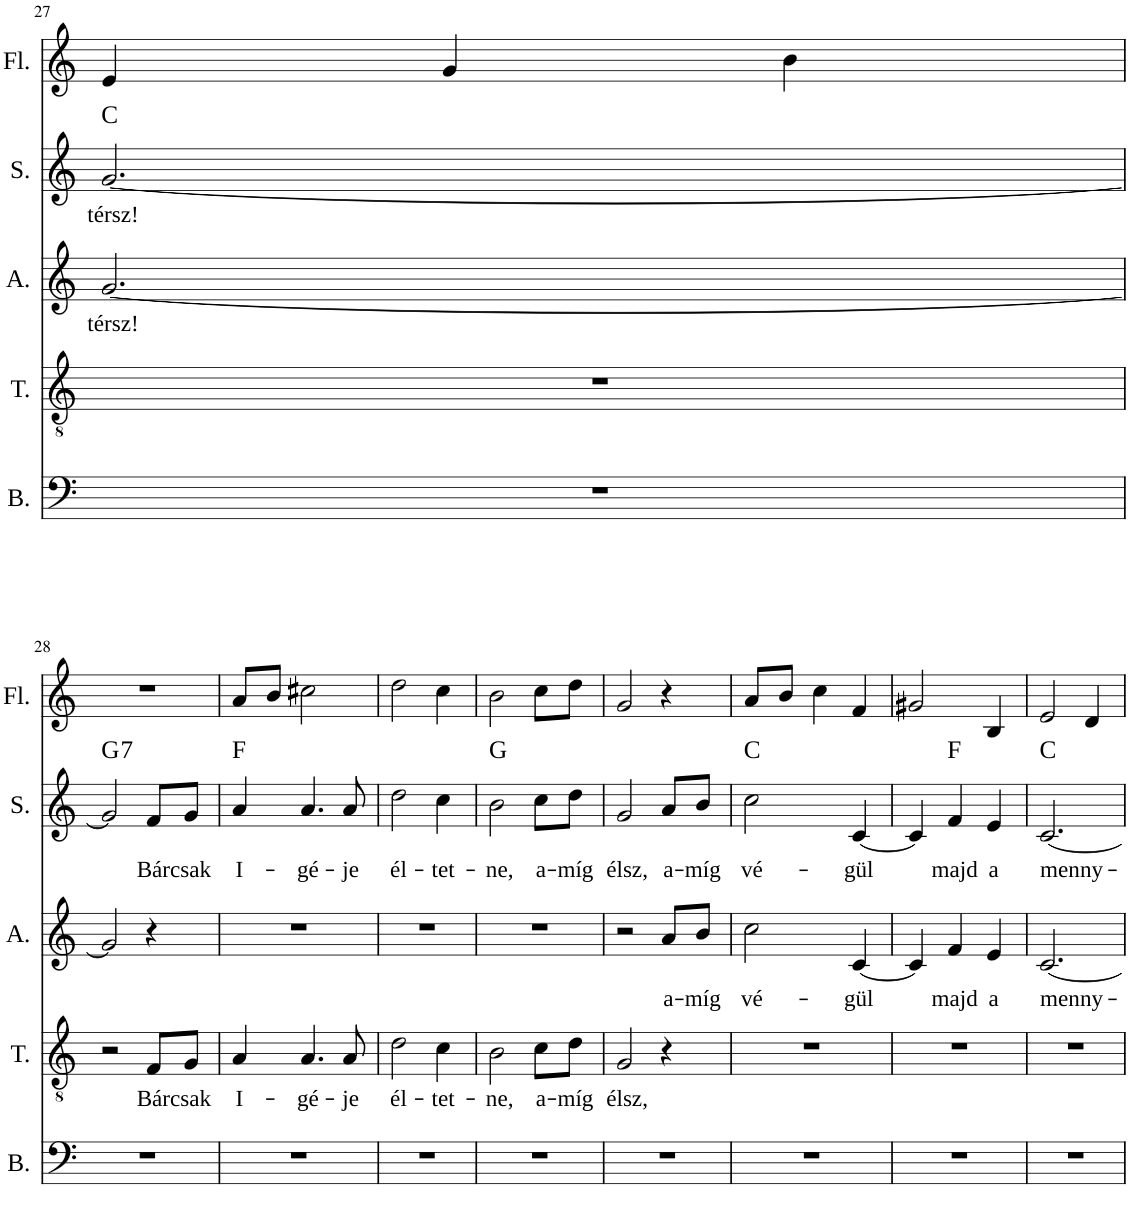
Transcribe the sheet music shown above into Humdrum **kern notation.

**kern	**kern	**text	**kern	**text	**kern	**text	**harte	**kern
*part5	*part4	*part4	*part3	*part3	*part2	*part2	*part2	*part1
*staff5	*staff4	*staff4	*staff3	*staff3	*staff2	*staff2	*	*staff1
*I"Bass	*I"Tenor	*	*I"Alto	*	*I"Soprano	*	*	*I"Flute
*I'B.	*I'T.	*	*I'A.	*	*I'S.	*	*	*I'Fl.
!!LO:PB:g=z
*clefF4	*clefGv2	*	*clefG2	*	*clefG2	*	*	*clefG2
*k[]	*k[]	*	*k[]	*	*k[]	*	*	*k[]
*M3/4	*M3/4	*	*M3/4	*	*M3/4	*	*	*M3/4
=27	=27	=27	=27	=27	=27	=27	=27	=27
!	!	!	!	!LO:LY:b	!	!LO:LY:b	!	!
2.r	2.r	.	[2.g/	térsz!	[2.g/	térsz!	C:maj	4e/
.	.	.	.	.	.	.	.	4g/
.	.	.	.	.	.	.	.	4b\
!!LO:LB:g=z
=28	=28	=28	=28	=28	=28	=28	=28	=28
!	!	!	!	!	!	!	!LO:H:kt=7	!
2.r	2r	.	2g/]	.	2g/]	.	G:7	2.r
!	!	!LO:LY:b	!	!	!	!LO:LY:b	!	!
.	8F/L	Bár-	4r	.	8f/L	Bár-	.	.
!	!	!LO:LY:b	!	!	!	!LO:LY:b	!	!
.	8G/J	-csak	.	.	8g/J	-csak	.	.
=29	=29	=29	=29	=29	=29	=29	=29	=29
!	!	!LO:LY:b	!	!	!	!LO:LY:b	!	!
2.r	4A/	I-	2.r	.	4a/	I-	F:maj	8a/L
.	.	.	.	.	.	.	.	8b/J
!	!	!LO:LY:b	!	!	!	!LO:LY:b	!	!
.	4.A/	-gé-	.	.	4.a/	-gé-	.	2cc#X\
!	!	!LO:LY:b	!	!	!	!LO:LY:b	!	!
.	8A/	-je	.	.	8a/	-je	.	.
=30	=30	=30	=30	=30	=30	=30	=30	=30
!	!	!LO:LY:b	!	!	!	!LO:LY:b	!	!
2.r	2d\	él-	2.r	.	2dd\	él-	.	2dd\
!	!	!LO:LY:b	!	!	!	!LO:LY:b	!	!
.	4c\	-tet-	.	.	4cc\	-tet-	.	4cc\
=31	=31	=31	=31	=31	=31	=31	=31	=31
!	!	!LO:LY:b	!	!	!	!LO:LY:b	!	!
2.r	2B\	-ne,	2.r	.	2b\	-ne,	G:maj	2b\
!	!	!LO:LY:b	!	!	!	!LO:LY:b	!	!
.	8c\L	a-	.	.	8cc\L	a-	.	8cc\L
!	!	!LO:LY:b	!	!	!	!LO:LY:b	!	!
.	8d\J	-míg	.	.	8dd\J	-míg	.	8dd\J
=32	=32	=32	=32	=32	=32	=32	=32	=32
!	!	!LO:LY:b	!	!	!	!LO:LY:b	!	!
2.r	2G/	élsz,	2r	.	2g/	élsz,	.	2g/
!	!	!	!	!LO:LY:b	!	!LO:LY:b	!	!
.	4r	.	8a/L	a-	8a/L	a-	.	4r
!	!	!	!	!LO:LY:b	!	!LO:LY:b	!	!
.	.	.	8b/J	-míg	8b/J	-míg	.	.
=33	=33	=33	=33	=33	=33	=33	=33	=33
!	!	!	!	!LO:LY:b	!	!LO:LY:b	!	!
2.r	2.r	.	2cc\	vé-	2cc\	vé-	C:maj	8a/L
.	.	.	.	.	.	.	.	8b/J
.	.	.	.	.	.	.	.	4cc\
!	!	!	!	!LO:LY:b	!	!LO:LY:b	!	!
.	.	.	[4c/	-gül	[4c/	-gül	.	4f/
=34	=34	=34	=34	=34	=34	=34	=34	=34
2.r	2.r	.	4c/]	.	4c/]	.	.	2g#X/
!	!	!	!	!LO:LY:b	!	!LO:LY:b	!	!
.	.	.	4f/	majd	4f/	majd	F:maj	.
!	!	!	!	!LO:LY:b	!	!LO:LY:b	!	!
.	.	.	4e/	a	4e/	a	.	4B/
=35	=35	=35	=35	=35	=35	=35	=35	=35
!	!	!	!	!LO:LY:b	!	!LO:LY:b	!	!
2.r	2.r	.	[2.c/	menny-	[2.c/	menny-	C:maj	2e/
.	.	.	.	.	.	.	.	4d/
=	=	=	=	=	=	=	=	=
*-	*-	*-	*-	*-	*-	*-	*-	*-
